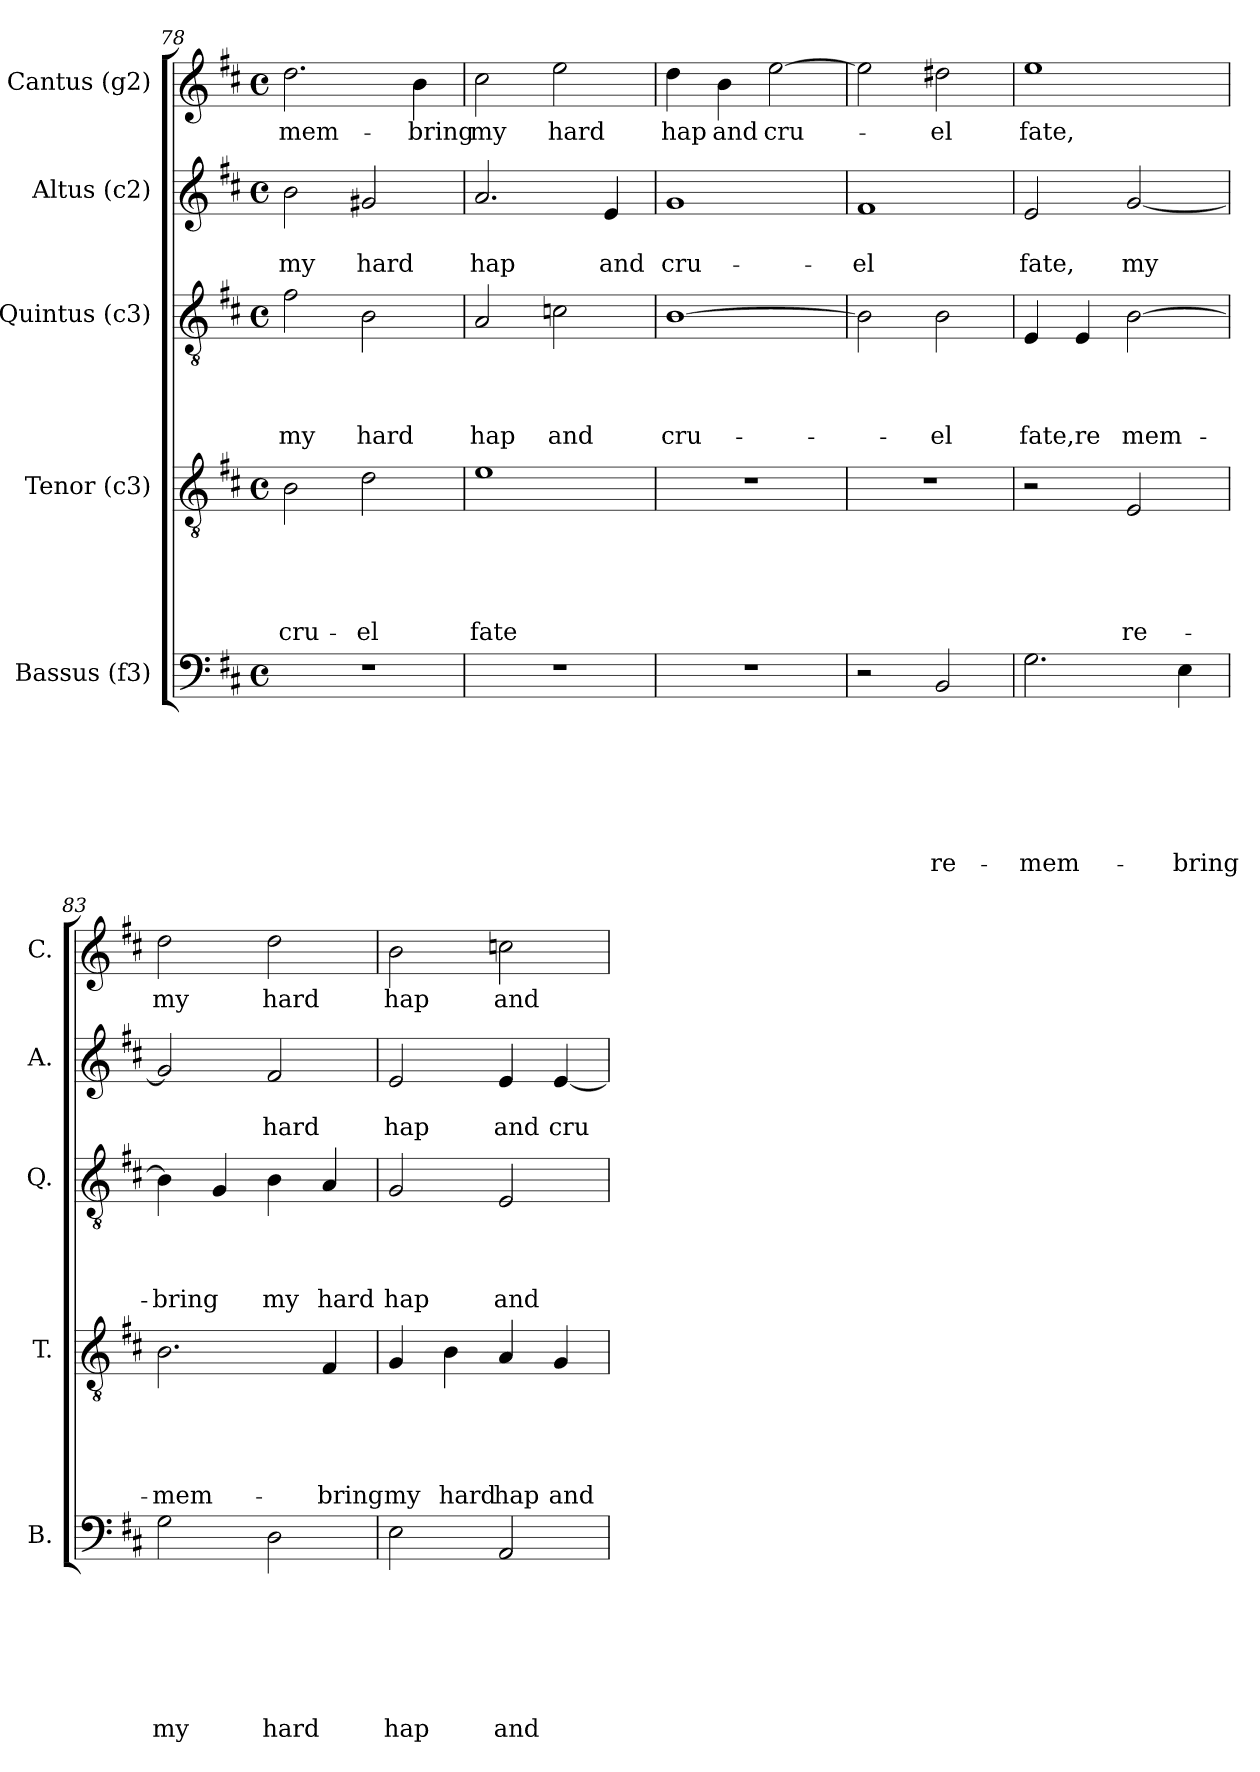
**kern	**text	**text	**text	**text	**text	**text	**text	**kern	**text	**text	**text	**text	**text	**kern	**text	**text	**text	**text	**kern	**text	**text	**kern	**text
*part5	*part5	*part5	*part5	*part5	*part5	*part5	*part5	*part4	*part4	*part4	*part4	*part4	*part4	*part3	*part3	*part3	*part3	*part3	*part2	*part2	*part2	*part1	*part1
*staff5	*staff5	*staff5	*staff5	*staff5	*staff5	*staff5	*staff5	*staff4	*staff4	*staff4	*staff4	*staff4	*staff4	*staff3	*staff3	*staff3	*staff3	*staff3	*staff2	*staff2	*staff2	*staff1	*staff1
*I"Bassus (f3)	*	*	*	*	*	*	*	*I"Tenor (c3)	*	*	*	*	*	*I"Quintus (c3)	*	*	*	*	*I"Altus (c2)	*	*	*I"Cantus (g2)	*
*I'B.	*	*	*	*	*	*	*	*I'T.	*	*	*	*	*	*I'Q.	*	*	*	*	*I'A.	*	*	*I'C.	*
*clefF4	*	*	*	*	*	*	*	*clefGv2	*	*	*	*	*	*clefGv2	*	*	*	*	*clefG2	*	*	*clefG2	*
*k[f#c#]	*	*	*	*	*	*	*	*k[f#c#]	*	*	*	*	*	*k[f#c#]	*	*	*	*	*k[f#c#]	*	*	*k[f#c#]	*
*D:	*	*	*	*	*	*	*	*D:	*	*	*	*	*	*D:	*	*	*	*	*D:	*	*	*D:	*
*M4/4	*	*	*	*	*	*	*	*M4/4	*	*	*	*	*	*M4/4	*	*	*	*	*M4/4	*	*	*M4/4	*
*met(c)	*	*	*	*	*	*	*	*met(c)	*	*	*	*	*	*met(c)	*	*	*	*	*met(c)	*	*	*met(c)	*
=78	=78	=78	=78	=78	=78	=78	=78	=78	=78	=78	=78	=78	=78	=78	=78	=78	=78	=78	=78	=78	=78	=78	=78
!	!	!	!	!	!	!	!	!	!	!	!	!	!LO:LY:b	!	!	!	!	!LO:LY:b	!	!	!LO:LY:b	!	!LO:LY:b
1r	.	.	.	.	.	.	.	2B\	.	.	.	.	cru-	2f#\	.	.	.	my	2b\	.	my	2.dd\	-mem-
!	!	!	!	!	!	!	!	!	!	!	!	!	!LO:LY:b	!	!	!	!	!LO:LY:b	!	!	!LO:LY:b	!	!
.	.	.	.	.	.	.	.	2d\	.	.	.	.	-el	2B\	.	.	.	hard	2g#X/	.	hard	.	.
!	!	!	!	!	!	!	!	!	!	!	!	!	!	!	!	!	!	!	!	!	!	!	!LO:LY:b
.	.	.	.	.	.	.	.	.	.	.	.	.	.	.	.	.	.	.	.	.	.	4b\	-bring
=79	=79	=79	=79	=79	=79	=79	=79	=79	=79	=79	=79	=79	=79	=79	=79	=79	=79	=79	=79	=79	=79	=79	=79
!	!	!	!	!	!	!	!	!	!	!	!	!	!LO:LY:b	!	!	!	!	!LO:LY:b	!	!	!LO:LY:b	!	!LO:LY:b
1r	.	.	.	.	.	.	.	1e	.	.	.	.	fate	2A/	.	.	.	hap	2.a/	.	hap	2cc#\	my
!	!	!	!	!	!	!	!	!	!	!	!	!	!	!	!	!	!	!LO:LY:b	!	!	!	!	!LO:LY:b
.	.	.	.	.	.	.	.	.	.	.	.	.	.	2cn\	.	.	.	and	.	.	.	2ee\	hard
!	!	!	!	!	!	!	!	!	!	!	!	!	!	!	!	!	!	!	!	!	!LO:LY:b	!	!
.	.	.	.	.	.	.	.	.	.	.	.	.	.	.	.	.	.	.	4e/	.	and	.	.
=80	=80	=80	=80	=80	=80	=80	=80	=80	=80	=80	=80	=80	=80	=80	=80	=80	=80	=80	=80	=80	=80	=80	=80
!	!	!	!	!	!	!	!	!	!	!	!	!	!	!	!	!	!	!LO:LY:b	!	!	!LO:LY:b	!	!LO:LY:b
1r	.	.	.	.	.	.	.	1r	.	.	.	.	.	[>1B	.	.	.	cru-	1g	.	cru-	4dd\	hap
!	!	!	!	!	!	!	!	!	!	!	!	!	!	!	!	!	!	!	!	!	!	!	!LO:LY:b
.	.	.	.	.	.	.	.	.	.	.	.	.	.	.	.	.	.	.	.	.	.	4b\	and
!	!	!	!	!	!	!	!	!	!	!	!	!	!	!	!	!	!	!	!	!	!	!	!LO:LY:b
.	.	.	.	.	.	.	.	.	.	.	.	.	.	.	.	.	.	.	.	.	.	[>2ee\	cru-
=81	=81	=81	=81	=81	=81	=81	=81	=81	=81	=81	=81	=81	=81	=81	=81	=81	=81	=81	=81	=81	=81	=81	=81
!	!	!	!	!	!	!	!	!	!	!	!	!	!	!	!	!	!	!	!	!	!LO:LY:b	!	!
2r	.	.	.	.	.	.	.	1r	.	.	.	.	.	2B\]	.	.	.	.	1f#	.	-el	2ee\]	.
!	!	!	!	!	!	!	!LO:LY:b	!	!	!	!	!	!	!	!	!	!	!LO:LY:b	!	!	!	!	!LO:LY:b
2BB/	.	.	.	.	.	.	re-	.	.	.	.	.	.	2B\	.	.	.	-el	.	.	.	2dd#X\	-el
!!LO:LB:g=z
=82	=82	=82	=82	=82	=82	=82	=82	=82	=82	=82	=82	=82	=82	=82	=82	=82	=82	=82	=82	=82	=82	=82	=82
!	!	!	!	!	!	!	!LO:LY:b	!	!	!	!	!	!	!	!	!	!	!LO:LY:b	!	!	!LO:LY:b	!	!LO:LY:b
2.G\	.	.	.	.	.	.	-mem-	2r	.	.	.	.	.	4E/	.	.	.	fate,re	2e/	.	fate,	1ee	fate,
.	.	.	.	.	.	.	.	.	.	.	.	.	.	4E/	.	.	.	.	.	.	.	.	.
!	!	!	!	!	!	!	!	!	!	!	!	!	!LO:LY:b	!	!	!	!	!LO:LY:b	!	!	!LO:LY:b	!	!
.	.	.	.	.	.	.	.	2E/	.	.	.	.	re-	[>2B\	.	.	.	mem-	[<2g/	.	my	.	.
!	!	!	!	!	!	!	!LO:LY:b	!	!	!	!	!	!	!	!	!	!	!	!	!	!	!	!
4E\	.	.	.	.	.	.	-bring	.	.	.	.	.	.	.	.	.	.	.	.	.	.	.	.
=83	=83	=83	=83	=83	=83	=83	=83	=83	=83	=83	=83	=83	=83	=83	=83	=83	=83	=83	=83	=83	=83	=83	=83
!	!	!	!	!	!	!	!LO:LY:b	!	!	!	!	!	!LO:LY:b	!	!	!	!	!LO:LY:b	!	!	!	!	!LO:LY:b
2G\	.	.	.	.	.	.	my	2.B\	.	.	.	.	-mem-	4B\]	.	.	.	-bring	2g/]	.	.	2dd\	my
.	.	.	.	.	.	.	.	.	.	.	.	.	.	4G/	.	.	.	.	.	.	.	.	.
!	!	!	!	!	!	!	!LO:LY:b	!	!	!	!	!	!	!	!	!	!	!LO:LY:b	!	!	!LO:LY:b	!	!LO:LY:b
2D\	.	.	.	.	.	.	hard	.	.	.	.	.	.	4B\	.	.	.	my	2f#/	.	hard	2dd\	hard
!	!	!	!	!	!	!	!	!	!	!	!	!	!LO:LY:b	!	!	!	!	!LO:LY:b	!	!	!	!	!
.	.	.	.	.	.	.	.	4F#/	.	.	.	.	-bring	4A/	.	.	.	hard	.	.	.	.	.
=84	=84	=84	=84	=84	=84	=84	=84	=84	=84	=84	=84	=84	=84	=84	=84	=84	=84	=84	=84	=84	=84	=84	=84
!	!	!	!	!	!	!	!LO:LY:b	!	!	!	!	!	!LO:LY:b	!	!	!	!	!LO:LY:b	!	!	!LO:LY:b	!	!LO:LY:b
2E\	.	.	.	.	.	.	hap	4G/	.	.	.	.	my	2G/	.	.	.	hap	2e/	.	hap	2b\	hap
!	!	!	!	!	!	!	!	!	!	!	!	!	!LO:LY:b	!	!	!	!	!	!	!	!	!	!
.	.	.	.	.	.	.	.	4B\	.	.	.	.	hard	.	.	.	.	.	.	.	.	.	.
!	!	!	!	!	!	!	!LO:LY:b	!	!	!	!	!	!LO:LY:b	!	!	!	!	!LO:LY:b	!	!	!LO:LY:b	!	!LO:LY:b
2AA/	.	.	.	.	.	.	and	4A/	.	.	.	.	hap	2E/	.	.	.	and	4e/	.	and	2ccn\	and
!	!	!	!	!	!	!	!	!	!	!	!	!	!LO:LY:b	!	!	!	!	!	!	!	!LO:LY:b	!	!
.	.	.	.	.	.	.	.	4G/	.	.	.	.	and	.	.	.	.	.	[<4e/	.	cru-	.	.
=	=	=	=	=	=	=	=	=	=	=	=	=	=	=	=	=	=	=	=	=	=	=	=
*-	*-	*-	*-	*-	*-	*-	*-	*-	*-	*-	*-	*-	*-	*-	*-	*-	*-	*-	*-	*-	*-	*-	*-
